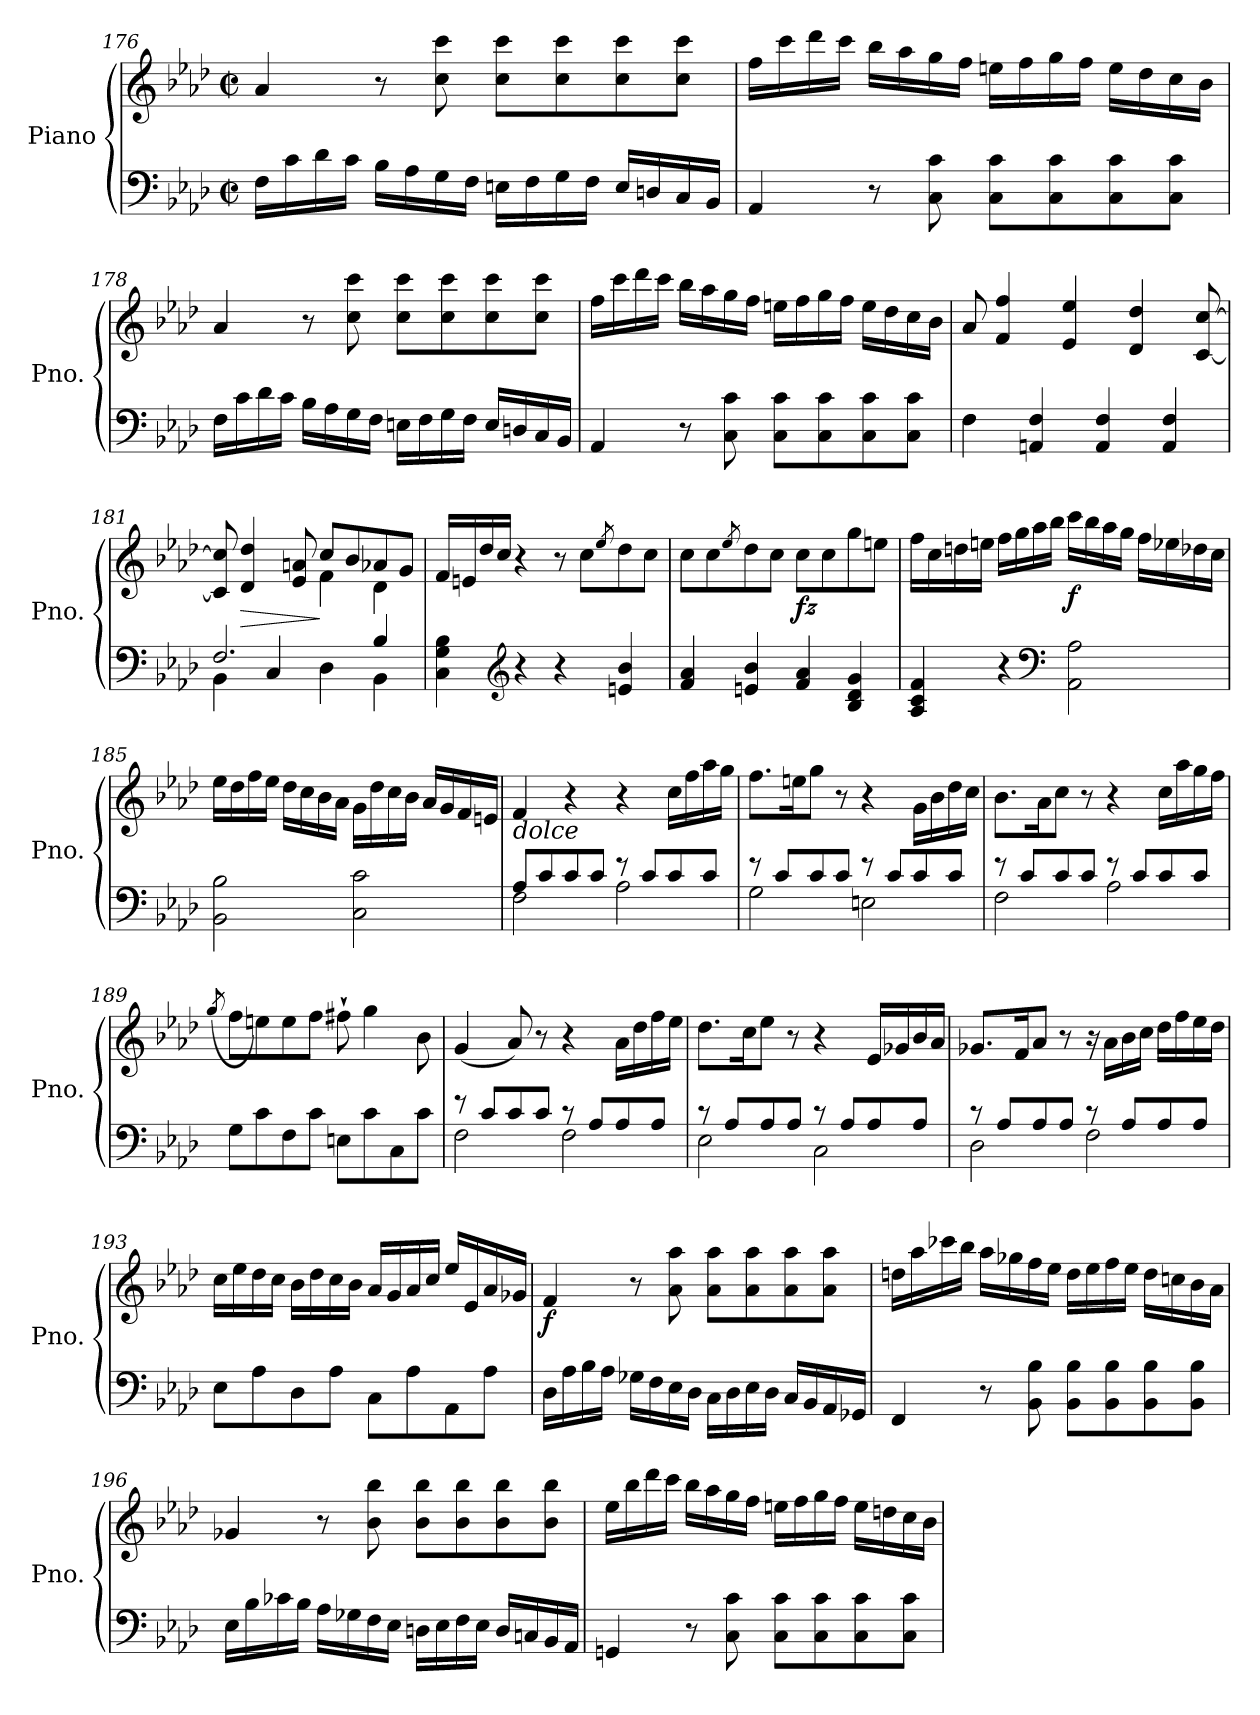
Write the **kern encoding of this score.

**kern	**kern	**dynam
*part1	*part1	*part1
*staff2	*staff1	*staff1/2
*I"Piano	*	*
*I'Pno.	*	*
*clefF4	*clefG2	*
*k[b-e-a-d-]	*k[b-e-a-d-]	*
*A-:	*A-:	*
*M2/2	*M2/2	*
*met(c|)	*met(c|)	*
=176	=176	=176
16F\LL	4a-/	.
16c\	.	.
16d-\	.	.
16c\JJ	.	.
16B-\LL	8r	.
16A-\	.	.
16G\	8cc\ 8ccc\	.
16F\JJ	.	.
16En\LL	8cc\ 8ccc\L	.
16F\	.	.
16G\	8cc\ 8ccc\	.
16F\JJ	.	.
16E/LL	8cc\ 8ccc\	.
16Dn/	.	.
16C/	8cc\ 8ccc\J	.
16BB-/JJ	.	.
!!LO:LB:g=z
=177	=177	=177
4AA-/	16ff\LL	.
.	16ccc\	.
.	16ddd-\	.
.	16ccc\JJ	.
8r	16bb-\LL	.
.	16aa-\	.
8C\ 8c\	16gg\	.
.	16ff\JJ	.
8C\ 8c\L	16een\LL	.
.	16ff\	.
8C\ 8c\	16gg\	.
.	16ff\JJ	.
8C\ 8c\	16ee\LL	.
.	16dd-\	.
8C\ 8c\J	16cc\	.
.	16b-\JJ	.
!!LO:LB:g=z
=178	=178	=178
16F\LL	4a-/	.
16c\	.	.
16d-\	.	.
16c\JJ	.	.
16B-\LL	8r	.
16A-\	.	.
16G\	8cc\ 8ccc\	.
16F\JJ	.	.
16En\LL	8cc\ 8ccc\L	.
16F\	.	.
16G\	8cc\ 8ccc\	.
16F\JJ	.	.
16E/LL	8cc\ 8ccc\	.
16Dn/	.	.
16C/	8cc\ 8ccc\J	.
16BB-/JJ	.	.
=179	=179	=179
4AA-/	16ff\LL	.
.	16ccc\	.
.	16ddd-\	.
.	16ccc\JJ	.
8r	16bb-\LL	.
.	16aa-\	.
8C\ 8c\	16gg\	.
.	16ff\JJ	.
8C\ 8c\L	16een\LL	.
.	16ff\	.
8C\ 8c\	16gg\	.
.	16ff\JJ	.
8C\ 8c\	16ee\LL	.
.	16dd-\	.
8C\ 8c\J	16cc\	.
.	16b-\JJ	.
=180	=180	=180
4F\	8a-/	.
.	4f/ 4ff/	.
4AAn/ 4F/	.	.
.	4e-/ 4ee-/	.
4AA/ 4F/	.	.
.	4d-/ 4dd-/	.
4AA/ 4F/	.	.
.	[8c/ [8cc/	.
!!LO:LB:g=z
=181	=181	=181
*^	*^	*
2.F/	4BB-\	8c/] 8cc/]	2ryy	.
!	!	!	!	!LO:HP:b
.	.	4d-/ 4dd-/	.	>
.	4C/	.	.	.
.	.	8e-/ 8an/	.	.
.	4D-\	8cc/L	4f\	]
.	.	8b-/	.	.
4B-/	4BB-\	8a-X/	4d-\	.
.	.	8g/J	.	.
*v	*v	*	*	*
*	*v	*v	*
!!LO:LB:g=z
=182	=182	=182
4C\ 4G\ 4B-\	16f/LL	.
.	16en/	.
.	16dd-/	.
*clefG2	*	*
.	16cc/JJ	.
4r	4r	.
4r	8r	.
.	8cc\L	.
.	8qee-/	.
4en/ 4b-/	8dd-\	.
.	8cc\J	.
=183	=183	=183
4f/ 4a-/	8cc\L	.
.	8cc\	.
.	8qee-/	.
4en/ 4b-/	8dd-\	.
.	8cc\J	.
!	!	!LO:DY:b
4f/ 4a-/	8cc\L	fz
.	8cc\	.
4B-/ 4d-/ 4g/	8gg\	.
.	8een\J	.
=184	=184	=184
4A-/ 4c/ 4f/	16ff\LL	.
.	16cc\	.
.	16ddn\	.
.	16een\JJ	.
4r	16ff\LL	.
.	16gg\	.
.	16aa-\	.
*clefF4	*	*
.	16bb-\JJ	.
!	!	!LO:DY:b
2AA-\ 2A-\	16ccc\LL	f
.	16bb-\	.
.	16aa-\	.
.	16gg\JJ	.
.	16ff\LL	.
.	16ee-X\	.
.	16dd-X\	.
.	16cc\JJ	.
!!LO:LB:g=z
=185	=185	=185
2BB-\ 2B-\	16ee-\LL	.
.	16dd-\	.
.	16ff\	.
.	16ee-\JJ	.
.	16dd-\LL	.
.	16cc\	.
.	16b-\	.
.	16a-\JJ	.
2C\ 2c\	16g\LL	.
.	16dd-\	.
.	16cc\	.
.	16b-\JJ	.
.	16a-/LL	.
.	16g/	.
.	16f/	.
.	16en/JJ	.
!!LO:PB:g=z
=186	=186	=186
*^	*	*
!	!	!LO:TX:b:i:t=dolce	!
8A-/L	2F\	4f/	.
8c/	.	.	.
8c/	.	4r	.
8c/J	.	.	.
8r	2A-\	4r	.
8c/L	.	.	.
8c/	.	16cc\LL	.
.	.	16ff\	.
8c/J	.	16aa-\	.
.	.	16gg\JJ	.
=187	=187	=187	=187
8r	2G\	8.ff\L	.
8c/L	.	.	.
.	.	16een\K	.
8c/	.	8gg\J	.
8c/J	.	8r	.
8r	2En\	4r	.
8c/L	.	.	.
8c/	.	16g\LL	.
.	.	16b-\	.
8c/J	.	16dd-\	.
.	.	16cc\JJ	.
=188	=188	=188	=188
8r	2F\	8.b-\L	.
8c/L	.	.	.
.	.	16a-\K	.
8c/	.	8cc\J	.
8c/J	.	8r	.
8r	2A-\	4r	.
8c/L	.	.	.
8c/	.	16cc\LL	.
.	.	16aa-\	.
8c/J	.	16gg\	.
.	.	16ff\JJ	.
*v	*v	*	*
=189	=189	=189
.	(8qgg/	.
8G\L	8ff\L	.
8c\	8een\)	.
8F\	8ee\	.
8c\J	8ff\J	.
8En\L	8ff#X`\	.
8c\	4gg\	.
8C\	.	.
8c\J	8b-\	.
!!LO:LB:g=z
=190	=190	=190
*^	*	*
8r	2F\	(4g/	.
8c/L	.	.	.
8c/	.	8a-/)	.
8c/J	.	8r	.
8r	2F\	4r	.
8A-/L	.	.	.
8A-/	.	16a-\LL	.
.	.	16dd-\	.
8A-/J	.	16ff\	.
.	.	16ee-\JJ	.
=191	=191	=191	=191
8r	2E-\	8.dd-\L	.
8A-/L	.	.	.
.	.	16cc\K	.
8A-/	.	8ee-\J	.
8A-/J	.	8r	.
8r	2C\	4r	.
8A-/L	.	.	.
8A-/	.	16e-/LL	.
.	.	16g-X/	.
8A-/J	.	16b-/	.
.	.	16a-/JJ	.
=192	=192	=192	=192
8r	2D-\	8.g-X/L	.
8A-/L	.	.	.
.	.	16f/K	.
8A-/	.	8a-/J	.
8A-/J	.	8r	.
8r	2F\	16r	.
.	.	16a-\LL	.
8A-/L	.	16b-\	.
.	.	16cc\JJ	.
8A-/	.	16dd-\LL	.
.	.	16ff\	.
8A-/J	.	16ee-\	.
.	.	16dd-\JJ	.
*v	*v	*	*
!!LO:LB:g=z
=193	=193	=193
8E-\L	16cc\LL	.
.	16ee-\	.
8A-\	16dd-\	.
.	16cc\JJ	.
8D-\	16b-\LL	.
.	16dd-\	.
8A-\J	16cc\	.
.	16b-\JJ	.
8C\L	16a-/LL	.
.	16g/	.
8A-\	16a-/	.
.	16cc/JJ	.
8AA-\	16ee-/LL	.
.	16e-/	.
8A-\J	16a-/	.
.	16g-X/JJ	.
!!LO:LB:g=z
=194	=194	=194
!	!	!LO:DY:b
16D-\LL	4f/	f
16A-\	.	.
16B-\	.	.
16A-\JJ	.	.
16G-X\LL	8r	.
16F\	.	.
16E-\	8a-\ 8aa-\	.
16D-\JJ	.	.
16C\LL	8a-\ 8aa-\L	.
16D-\	.	.
16E-\	8a-\ 8aa-\	.
16D-\JJ	.	.
16C/LL	8a-\ 8aa-\	.
16BB-/	.	.
16AA-/	8a-\ 8aa-\J	.
16GG-X/JJ	.	.
=195	=195	=195
4FF/	16ddn\LL	.
.	16aa-\	.
.	16ccc-X\	.
.	16bb-\JJ	.
8r	16aa-\LL	.
.	16gg-X\	.
8BB-\ 8B-\	16ff\	.
.	16ee-\JJ	.
8BB-\ 8B-\L	16dd\LL	.
.	16ee-\	.
8BB-\ 8B-\	16ff\	.
.	16ee-\JJ	.
8BB-\ 8B-\	16dd\LL	.
.	16ccn\	.
8BB-\ 8B-\J	16b-\	.
.	16a-\JJ	.
!!LO:LB:g=z
=196	=196	=196
16E-\LL	4g-X/	.
16B-\	.	.
16c-X\	.	.
16B-\JJ	.	.
16A-\LL	8r	.
16G-X\	.	.
16F\	8b-\ 8bb-\	.
16E-\JJ	.	.
16Dn\LL	8b-\ 8bb-\L	.
16E-\	.	.
16F\	8b-\ 8bb-\	.
16E-\JJ	.	.
16D/LL	8b-\ 8bb-\	.
16Cn/	.	.
16BB-/	8b-\ 8bb-\J	.
16AA-/JJ	.	.
!!LO:LB:g=z
=197	=197	=197
4GGn/	16ee-\LL	.
.	16bb-\	.
.	16ddd-\	.
.	16ccc\JJ	.
8r	16bb-\LL	.
.	16aa-\	.
8C\ 8c\	16gg\	.
.	16ff\JJ	.
8C\ 8c\L	16een\LL	.
.	16ff\	.
8C\ 8c\	16gg\	.
.	16ff\JJ	.
8C\ 8c\	16ee\LL	.
.	16ddn\	.
8C\ 8c\J	16cc\	.
.	16b-\JJ	.
=	=	=
*-	*-	*-
